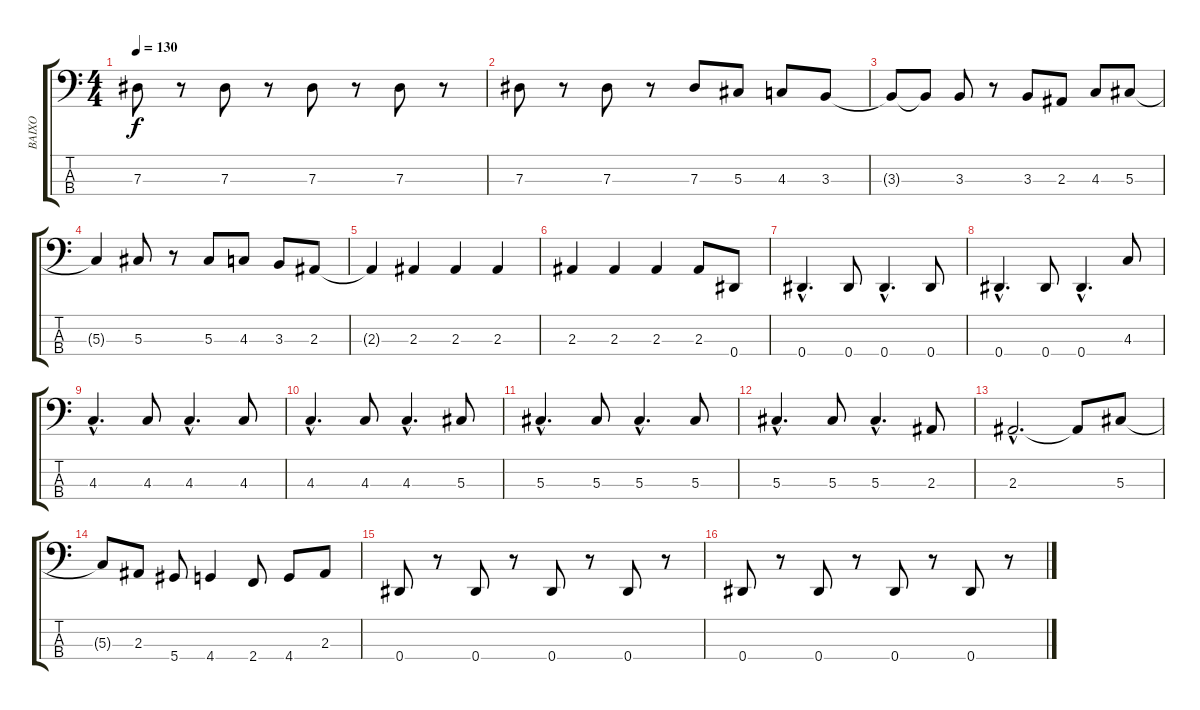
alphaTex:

\track ("BAIXO" "BAIXO") {instrument electricbasspick}
\staff {score tabs}
\tuning (Gb2 Db2 Ab1 Eb1) {hide}
\ts (4 4)
\tempo 130
\clef f4
\ks c
7.3{t}.8{dy f} r.8 7.3.8 r.8 7.3.8 r.8 7.3.8 r.8 |
7.3.8 r.8 7.3.8 r.8 7.3.8 5.3.8 4.3.8 3.3.8 |
3.3{t}.8 3.3{t}.8 3.3.8 r.8 3.3.8 2.3.8 4.3.8 5.3.8 |
5.3{t}.4 5.3.8 r.8 5.3.8 4.3.8 3.3.8 2.3.8 |
2.3{t}.4 2.3.4 2.3.4 2.3.4 |
2.3.4 2.3.4 2.3.4 2.3.8 0.4.8 |
0.4{hac}.4{d} 0.4.8 0.4{hac}.4{d} 0.4.8 |
0.4{hac}.4{d} 0.4.8 0.4{hac}.4{d} 4.3.8 |
4.3{hac}.4{d} 4.3.8 4.3{hac}.4{d} 4.3.8 |
4.3{hac}.4{d} 4.3.8 4.3{hac}.4{d} 5.3.8 |
5.3{hac}.4{d} 5.3.8 5.3{hac}.4{d} 5.3.8 |
5.3{hac}.4{d} 5.3.8 5.3{hac}.4{d} 2.3.8 |
2.3{hac}.2{d} 2.3{t}.8 5.3.8 |
5.3{t}.8 2.3.8 5.4.8 4.4.4 2.4.8 4.4.8 2.3.8 |
0.4.8 r.8 0.4.8 r.8 0.4.8 r.8 0.4.8 r.8 |
0.4.8 r.8 0.4.8 r.8 0.4.8 r.8 0.4.8 r.8
